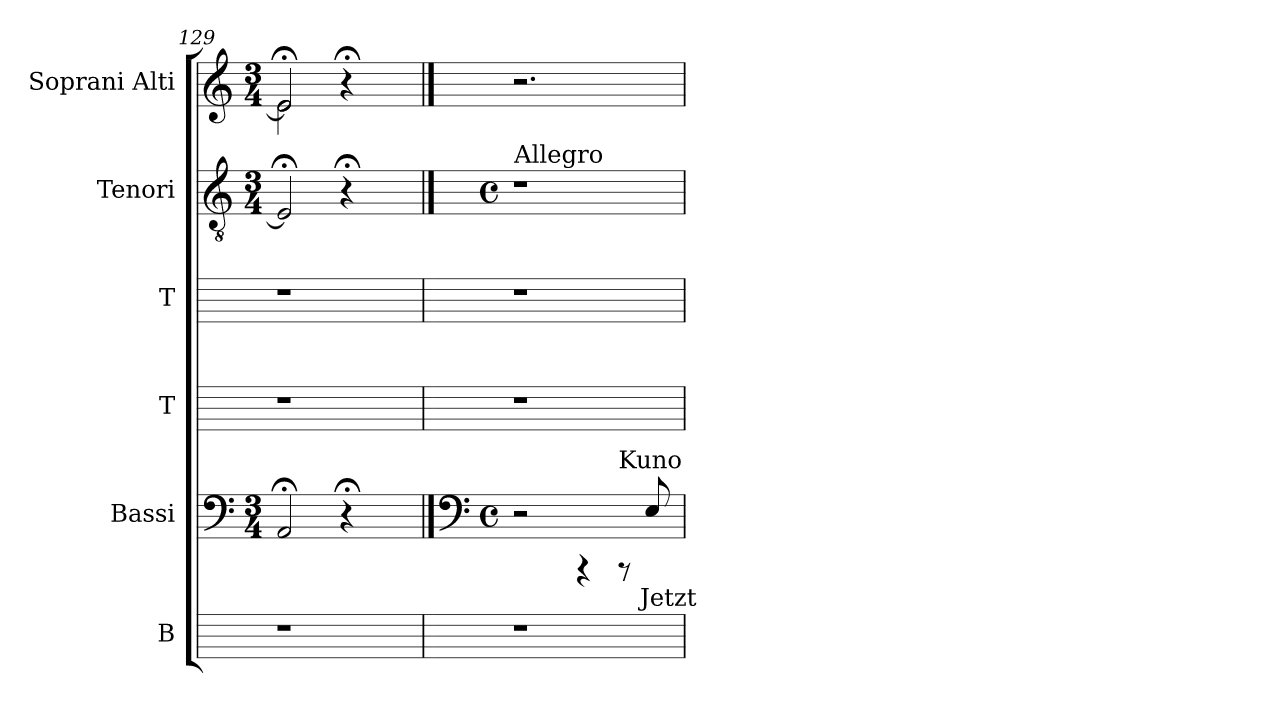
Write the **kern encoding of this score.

**kern	**kern	**text	**kern	**kern	**kern	**kern
*part6	*part5	*part5	*part4	*part3	*part2	*part1
*staff6	*staff5	*staff5	*staff4	*staff3	*staff2	*staff1
*I"B	*I"Bassi	*	*I"T	*I"T	*I"Tenori	*I"Soprani  Alti
*I'B	*I'B	*	*I'T	*I'T	*I'T	*I'S  A
*	*clefF4	*	*	*	*clefGv2	*clefG2
*	*k[]	*	*	*	*k[]	*k[]
*	*C:	*	*	*	*C:	*C:
*	*M3/4	*	*	*	*M3/4	*M3/4
=129	=129	=129	=129	=129	=129	=129
*	*	*	*	*	*	*^
1r	2AA;</	.	1r	1r	2E;</]	2e;</]	2e\
.	4r;<	.	.	.	4r;<	4r;<	4ryy
.	4ryy	.	.	.	4ryy	4ryy	4ryy
*	*	*	*	*	*	*v	*v
!!LO:PB:g=z
=130	==130	==130	=130	=130	==130	==130
*	*clefF4	*	*	*	*	*
*	*M4/4	*	*	*	*M4/4	*
*	*met(c)	*	*	*	*met(c)	*
*	*	*	*	*	*	*^
!	!	!	!	!	!LO:TX:a:t=Allegro	!	!
*	*	*	*	*	*	*v	*v
1r	2r	.	1r	1r	1r	2.r
.	4rGGG	.	.	.	.	.
!	!LO:TX:a:t=Kuno	!	!	!	!	!
.	8rGGG	.	.	.	.	4ryy
!	!	!LO:LY:b:cj	!	!	!	!
.	8E/	Jetzt	.	.	.	.
=	=	=	=	=	=	=
*-	*-	*-	*-	*-	*-	*-
